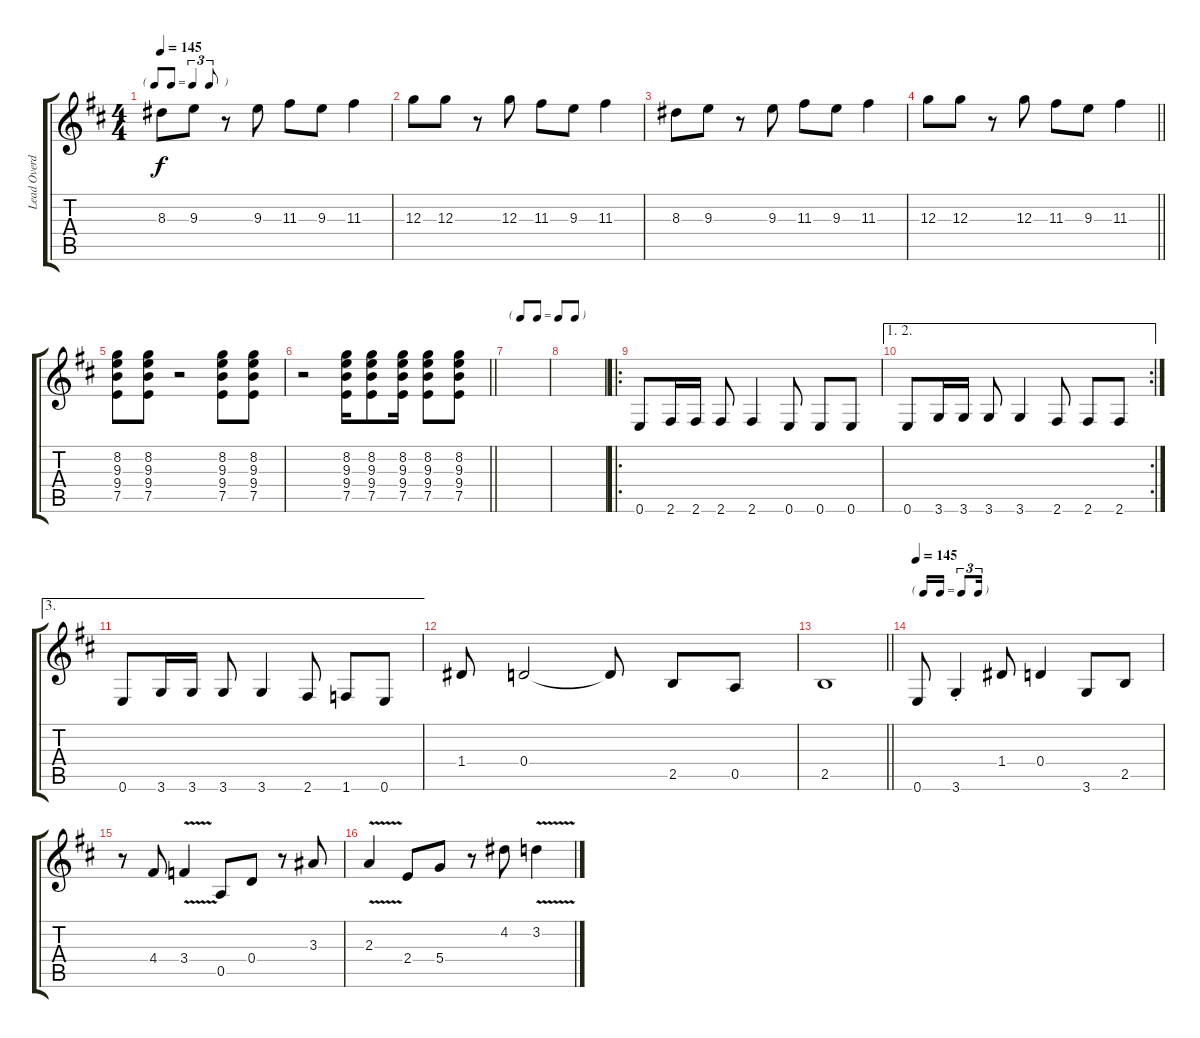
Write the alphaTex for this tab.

\track ("Lead Overdriven" "Lead Overd") {instrument electricguitarclean}
\staff {score tabs}
\tuning (E4 B3 G3 D3 A2 E2) {hide}
\ts (4 4)
\tf triplet8th
\tempo 145
\clef g2
\ks d
8.3.8{dy f} 9.3.8 r.8 9.3.8 11.3.8 9.3.8 11.3.4 |
12.3.8 12.3.8 r.8 12.3.8 11.3.8 9.3.8 11.3.4 |
8.3.8 9.3.8 r.8 9.3.8 11.3.8 9.3.8 11.3.4 |
\barLineRight lightlight
12.3.8 12.3.8 r.8 12.3.8 11.3.8 9.3.8 11.3.4 |
(8.2 9.3 9.4 7.5).8 (8.2 9.3 9.4 7.5).8 r.2 (8.2 9.3 9.4 7.5).8 (8.2 9.3 9.4 7.5).8 |
\barLineRight lightlight
r.2 (8.2 9.3 9.4 7.5).16 (8.2 9.3 9.4 7.5).8 (8.2 9.3 9.4 7.5).16 (8.2 9.3 9.4 7.5).8 (8.2 9.3 9.4 7.5).8 |
\tf none
|
|
\ro
0.6.8 2.6.16 2.6.16 2.6.8 2.6.4 0.6.8 0.6.8 0.6.8 |
\ae (1 2)
\rc 2
0.6.8 3.6.16 3.6.16 3.6.8 3.6.4 2.6.8 2.6.8 2.6.8 |
\ae 3
0.6.8 3.6.16 3.6.16 3.6.8 3.6.4 2.6.8 1.6.8 0.6.8 |
1.4.8 0.4.2 0.4{t}.8 2.5.8 0.5.8 |
\barLineRight lightlight
2.5.1 |
\tf triplet16th
\tempo 145
0.6.8 3.6{st}.4 1.4.8 0.4.4 3.6.8 2.5.8 |
r.8 4.4.8 3.4{v}.4 0.5.8 0.4.8 r.8 3.3.8 |
2.3{v}.4 2.4.8 5.4.8 r.8 4.2.8 3.2{v}.4
